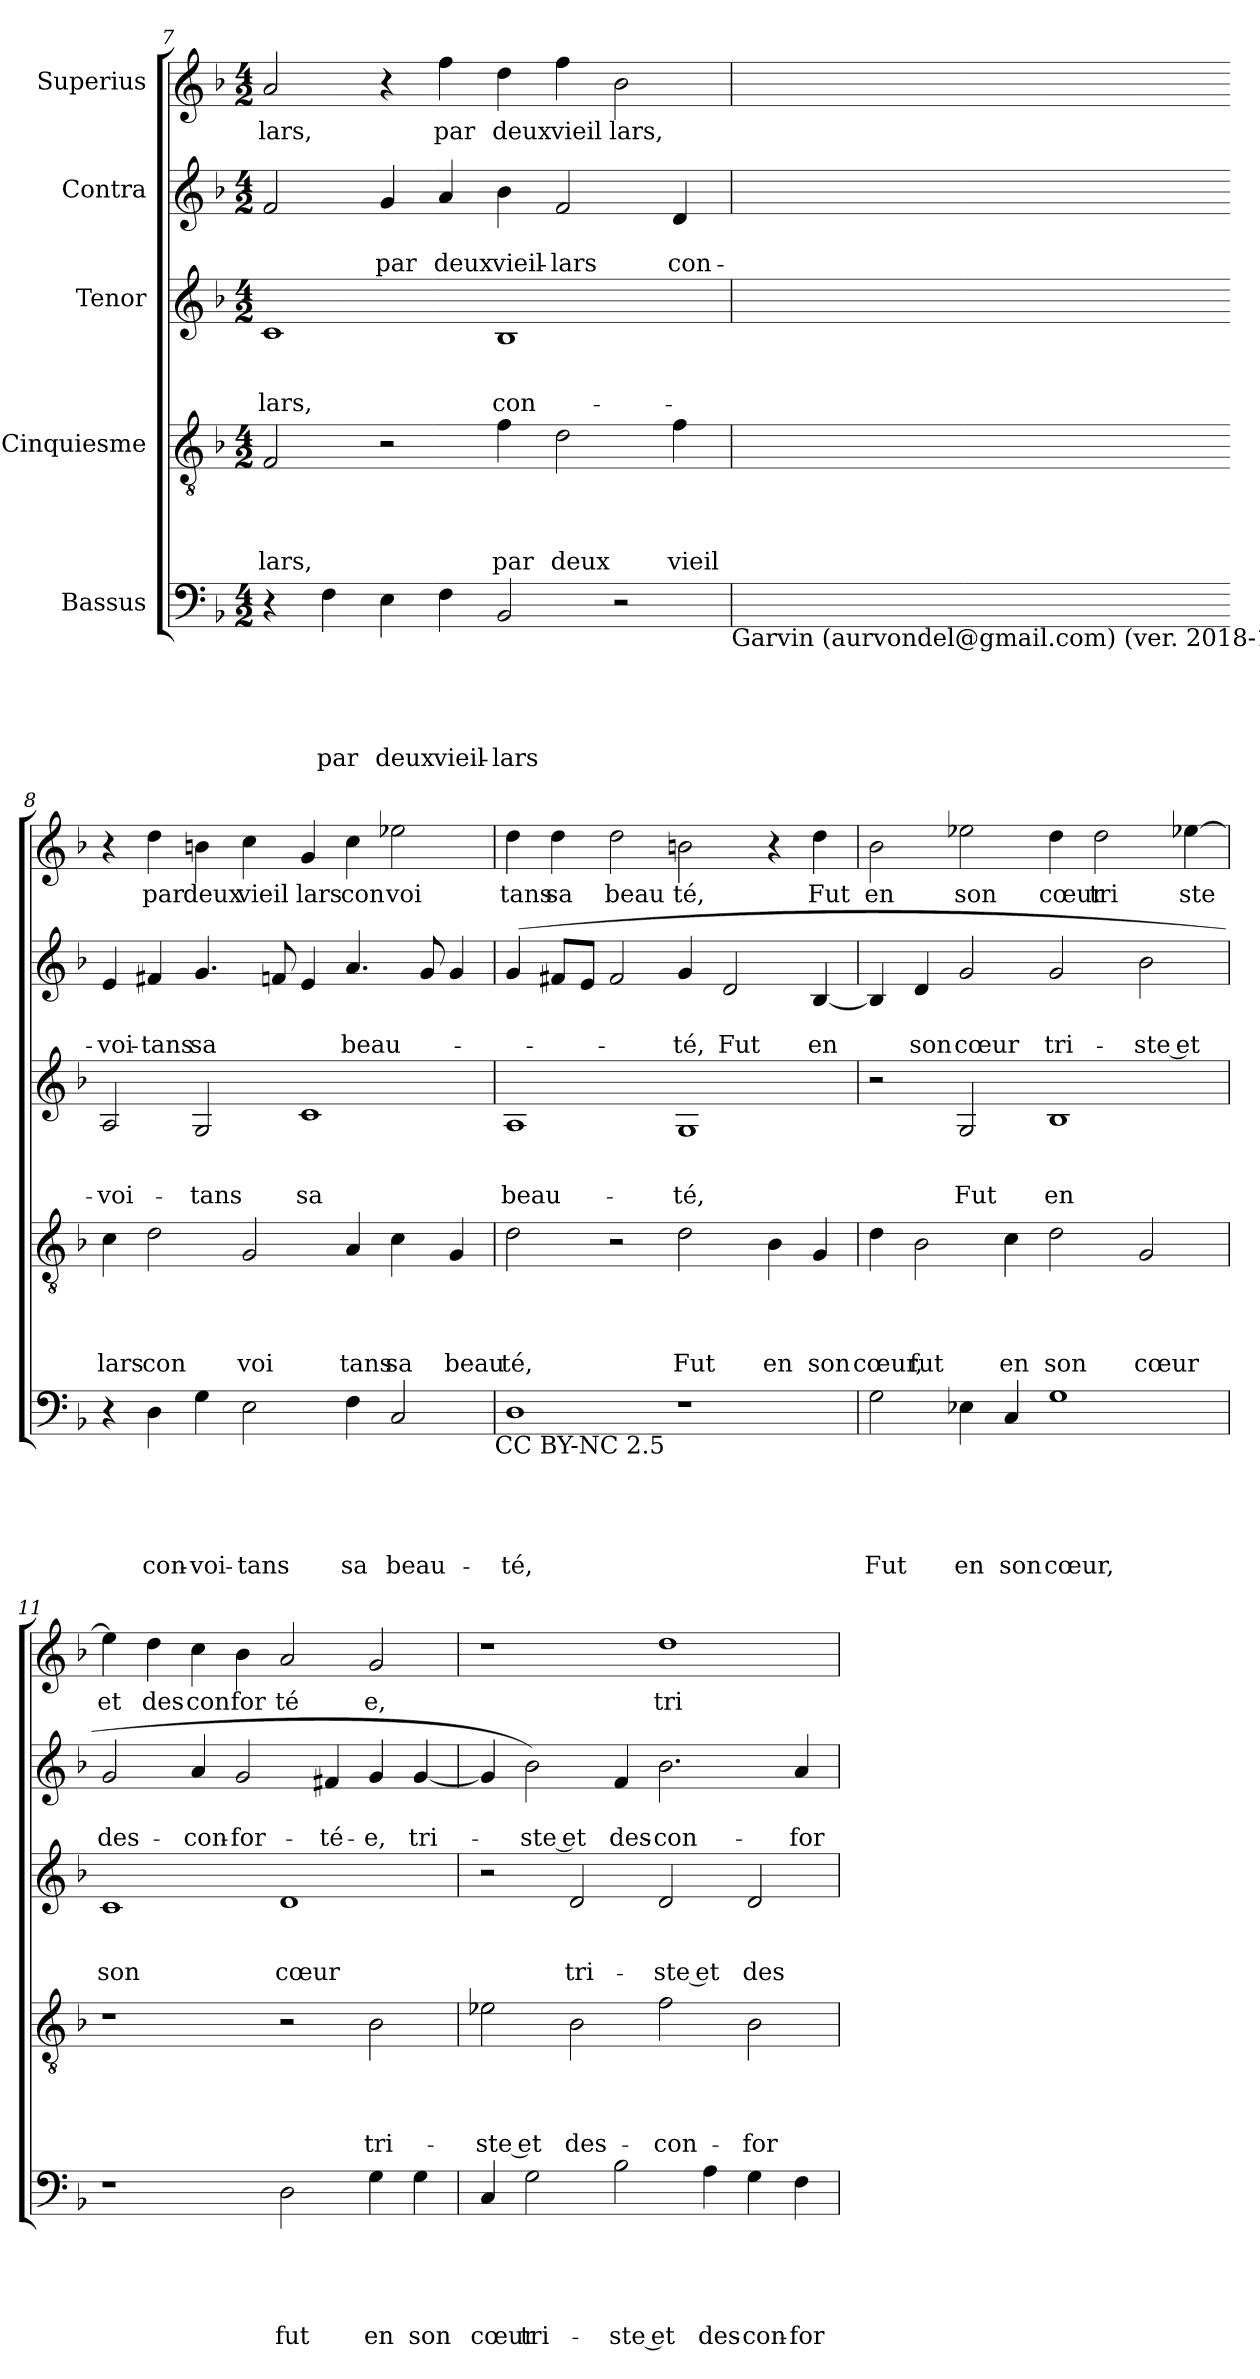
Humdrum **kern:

**kern	**text	**text	**text	**text	**text	**kern	**text	**text	**text	**text	**kern	**text	**text	**text	**kern	**text	**text	**kern	**text
*part5	*part5	*part5	*part5	*part5	*part5	*part4	*part4	*part4	*part4	*part4	*part3	*part3	*part3	*part3	*part2	*part2	*part2	*part1	*part1
*staff5	*staff5	*staff5	*staff5	*staff5	*staff5	*staff4	*staff4	*staff4	*staff4	*staff4	*staff3	*staff3	*staff3	*staff3	*staff2	*staff2	*staff2	*staff1	*staff1
*I"Bassus	*	*	*	*	*	*I"Cinquiesme	*	*	*	*	*I"Tenor	*	*	*	*I"Contra	*	*	*I"Superius	*
*clefF4	*	*	*	*	*	*clefGv2	*	*	*	*	*clefG2	*	*	*	*clefG2	*	*	*clefG2	*
*k[b-]	*	*	*	*	*	*k[b-]	*	*	*	*	*k[b-]	*	*	*	*k[b-]	*	*	*k[b-]	*
*F:	*	*	*	*	*	*F:	*	*	*	*	*F:	*	*	*	*F:	*	*	*F:	*
*M4/2	*	*	*	*	*	*M4/2	*	*	*	*	*M4/2	*	*	*	*M4/2	*	*	*M4/2	*
=7	=7	=7	=7	=7	=7	=7	=7	=7	=7	=7	=7	=7	=7	=7	=7	=7	=7	=7	=7
!	!	!	!	!	!	!	!	!	!	!LO:LY:b	!	!	!	!LO:LY:b	!	!	!	!	!LO:LY:b
4r	.	.	.	.	.	2F/	.	.	.	lars,	1c	.	.	-lars,	2f/	.	.	2a/	lars,
!	!	!	!	!	!LO:LY:b	!	!	!	!	!	!	!	!	!	!	!	!	!	!
4F\	.	.	.	.	par	.	.	.	.	.	.	.	.	.	.	.	.	.	.
!	!	!	!	!	!LO:LY:b	!	!	!	!	!	!	!	!	!	!	!	!LO:LY:b	!	!
4E\	.	.	.	.	deux	2r	.	.	.	.	.	.	.	.	4g/	.	par	4r	.
!	!	!	!	!	!LO:LY:b	!	!	!	!	!	!	!	!	!	!	!	!LO:LY:b	!	!LO:LY:b
4F\	.	.	.	.	vieil-	.	.	.	.	.	.	.	.	.	4a/	.	deux	4ff\	par
!	!	!	!	!	!LO:LY:b	!	!	!	!	!LO:LY:b	!	!	!	!LO:LY:b	!	!	!LO:LY:b	!	!LO:LY:b
2BB-/	.	.	.	.	-lars	4f\	.	.	.	par	1B-	.	.	con-	4b-\	.	vieil-	4dd\	deux
!	!	!	!	!	!	!	!	!	!	!LO:LY:b	!	!	!	!	!	!	!LO:LY:b	!	!LO:LY:b
.	.	.	.	.	.	2d\	.	.	.	deux	.	.	.	.	2f/	.	-lars	4ff\	vieil
!	!	!	!	!	!	!	!	!	!	!	!	!	!	!	!	!	!	!	!LO:LY:b
2r	.	.	.	.	.	.	.	.	.	.	.	.	.	.	.	.	.	2b-\	lars,
!	!	!	!	!	!	!	!	!	!	!LO:LY:b	!	!	!	!	!	!	!LO:LY:b	!	!
.	.	.	.	.	.	4f\	.	.	.	vieil	.	.	.	.	4d/	.	con-	.	.
!LO:TX:b:t=Garvin (aurvondel@gmail.com) (ver. 2018-12-02)	!	!	!	!	!	!	!	!	!	!	!	!	!	!	!	!	!	!	!
=8	=8	=8	=8	=8	=8	=8	=8	=8	=8	=8	=8	=8	=8	=8	=8	=8	=8	=8	=8
!	!	!	!	!	!	!	!	!	!	!LO:LY:b	!	!	!	!LO:LY:b	!	!	!LO:LY:b	!	!
4r	.	.	.	.	.	4c\	.	.	.	lars	2A/	.	.	-voi-	4e/	.	-voi-	4r	.
!	!	!	!	!	!LO:LY:b	!	!	!	!	!LO:LY:b	!	!	!	!	!	!	!LO:LY:b	!	!LO:LY:b
4D\	.	.	.	.	con-	2d\	.	.	.	con	.	.	.	.	4f#X/	.	-tans	4dd\	par
!	!	!	!	!	!LO:LY:b	!	!	!	!	!	!	!	!	!LO:LY:b	!	!	!LO:LY:b	!	!LO:LY:b
4G\	.	.	.	.	-voi-	.	.	.	.	.	2G/	.	.	-tans	4.g/	.	sa	4bn\	deux
!	!	!	!	!	!LO:LY:b	!	!	!	!	!LO:LY:b	!	!	!	!	!	!	!	!	!LO:LY:b
2E\	.	.	.	.	-tans	2G/	.	.	.	voi	.	.	.	.	.	.	.	4cc\	vieil
.	.	.	.	.	.	.	.	.	.	.	.	.	.	.	8fn/	.	.	.	.
!	!	!	!	!	!	!	!	!	!	!	!	!	!	!LO:LY:b	!	!	!	!	!LO:LY:b
.	.	.	.	.	.	.	.	.	.	.	1c	.	.	sa	4e/	.	.	4g/	lars
!	!	!	!	!	!LO:LY:b	!	!	!	!	!LO:LY:b	!	!	!	!	!	!	!LO:LY:b	!	!LO:LY:b
4F\	.	.	.	.	sa	4A/	.	.	.	tans	.	.	.	.	4.a/	.	beau-	4cc\	con
!	!	!	!	!	!LO:LY:b	!	!	!	!	!LO:LY:b	!	!	!	!	!	!	!	!	!LO:LY:b
2C/	.	.	.	.	beau-	4c\	.	.	.	sa	.	.	.	.	.	.	.	2ee-X\	voi
.	.	.	.	.	.	.	.	.	.	.	.	.	.	.	8g/	.	.	.	.
!	!	!	!	!	!	!	!	!	!	!LO:LY:b	!	!	!	!	!	!	!	!	!
.	.	.	.	.	.	4G/	.	.	.	beau	.	.	.	.	4g/	.	.	.	.
!LO:TX:b:t=CC BY-NC 2.5	!	!	!	!	!	!	!	!	!	!	!	!	!	!	!	!	!	!	!
!!LO:PB:g=z
=9	=9	=9	=9	=9	=9	=9	=9	=9	=9	=9	=9	=9	=9	=9	=9	=9	=9	=9	=9
!	!	!	!	!	!LO:LY:b	!	!	!	!	!LO:LY:b	!	!	!	!LO:LY:b	!	!	!	!	!LO:LY:b
1D	.	.	.	.	-té,	2d\	.	.	.	té,	1A	.	.	beau-	(<4g/	.	.	4dd\	tans
!	!	!	!	!	!	!	!	!	!	!	!	!	!	!	!	!	!	!	!LO:LY:b
.	.	.	.	.	.	.	.	.	.	.	.	.	.	.	8f#/L	.	.	4dd\	sa
.	.	.	.	.	.	.	.	.	.	.	.	.	.	.	8e/J	.	.	.	.
!	!	!	!	!	!	!	!	!	!	!	!	!	!	!	!	!	!	!	!LO:LY:b
.	.	.	.	.	.	2r	.	.	.	.	.	.	.	.	2f#/	.	.	2dd\	beau
!	!	!	!	!	!	!	!	!	!	!LO:LY:b	!	!	!	!LO:LY:b	!	!	!LO:LY:b	!	!LO:LY:b
1r	.	.	.	.	.	2d\	.	.	.	Fut	1G	.	.	-té,	4g/	.	-té,	2bn\	té,
!	!	!	!	!	!	!	!	!	!	!	!	!	!	!	!	!	!LO:LY:b	!	!
.	.	.	.	.	.	.	.	.	.	.	.	.	.	.	2d/	.	Fut	.	.
!	!	!	!	!	!	!	!	!	!	!LO:LY:b	!	!	!	!	!	!	!	!	!
.	.	.	.	.	.	4B-\	.	.	.	en	.	.	.	.	.	.	.	4r	.
!	!	!	!	!	!	!	!	!	!	!LO:LY:b	!	!	!	!	!	!	!LO:LY:b	!	!LO:LY:b
.	.	.	.	.	.	4G/	.	.	.	son	.	.	.	.	[<4B-/	.	en	4dd\	Fut
=10	=10	=10	=10	=10	=10	=10	=10	=10	=10	=10	=10	=10	=10	=10	=10	=10	=10	=10	=10
!	!	!	!	!	!LO:LY:b	!	!	!	!	!LO:LY:b	!	!	!	!	!	!	!	!	!LO:LY:b
2G\	.	.	.	.	Fut	4d\	.	.	.	cœur,	2r	.	.	.	4B-/]	.	.	2b-\	en
!	!	!	!	!	!	!	!	!	!	!LO:LY:b	!	!	!	!	!	!	!LO:LY:b	!	!
.	.	.	.	.	.	2B-\	.	.	.	fut	.	.	.	.	4d/	.	son	.	.
!	!	!	!	!	!LO:LY:b	!	!	!	!	!	!	!	!	!LO:LY:b	!	!	!LO:LY:b	!	!LO:LY:b
4E-X\	.	.	.	.	en	.	.	.	.	.	2G/	.	.	Fut	2g/	.	cœur	2ee-\	son
!	!	!	!	!	!LO:LY:b	!	!	!	!	!LO:LY:b	!	!	!	!	!	!	!	!	!
4C/	.	.	.	.	son	4c\	.	.	.	en	.	.	.	.	.	.	.	.	.
!	!	!	!	!	!LO:LY:b	!	!	!	!	!LO:LY:b	!	!	!	!LO:LY:b	!	!	!LO:LY:b	!	!LO:LY:b
1G	.	.	.	.	cœur,	2d\	.	.	.	son	1B-	.	.	en	2g/	.	tri-	4dd\	cœur
!	!	!	!	!	!	!	!	!	!	!	!	!	!	!	!	!	!	!	!LO:LY:b
.	.	.	.	.	.	.	.	.	.	.	.	.	.	.	.	.	.	2dd\	tri
!	!	!	!	!	!	!	!	!	!	!LO:LY:b	!	!	!	!	!	!	!LO:LY:b:rj	!	!
.	.	.	.	.	.	2G/	.	.	.	cœur	.	.	.	.	2b-\	.	-ste et	.	.
!	!	!	!	!	!	!	!	!	!	!	!	!	!	!	!	!	!	!	!LO:LY:b
.	.	.	.	.	.	.	.	.	.	.	.	.	.	.	.	.	.	[>4ee-X\	ste
=11	=11	=11	=11	=11	=11	=11	=11	=11	=11	=11	=11	=11	=11	=11	=11	=11	=11	=11	=11
!	!	!	!	!	!	!	!	!	!	!	!	!	!	!LO:LY:b	!	!	!LO:LY:b	!	!LO:LY:b:rj
1r	.	.	.	.	.	1r	.	.	.	.	1c	.	.	son	2g/	.	des-	4ee-\]	et
!	!	!	!	!	!	!	!	!	!	!	!	!	!	!	!	!	!	!	!LO:LY:b
.	.	.	.	.	.	.	.	.	.	.	.	.	.	.	.	.	.	4dd\	des
!	!	!	!	!	!	!	!	!	!	!	!	!	!	!	!	!	!LO:LY:b	!	!LO:LY:b
.	.	.	.	.	.	.	.	.	.	.	.	.	.	.	4a/	.	-con-	4cc\	con
!	!	!	!	!	!	!	!	!	!	!	!	!	!	!	!	!	!LO:LY:b	!	!LO:LY:b
.	.	.	.	.	.	.	.	.	.	.	.	.	.	.	2g/	.	-for-	4b-\	for
!	!	!	!	!	!LO:LY:b	!	!	!	!	!	!	!	!	!LO:LY:b	!	!	!	!	!LO:LY:b
2D\	.	.	.	.	fut	2r	.	.	.	.	1d	.	.	cœur	.	.	.	2a/	té
!	!	!	!	!	!	!	!	!	!	!	!	!	!	!	!	!	!LO:LY:b	!	!
.	.	.	.	.	.	.	.	.	.	.	.	.	.	.	4f#/	.	-té-	.	.
!	!	!	!	!	!LO:LY:b	!	!	!	!	!LO:LY:b	!	!	!	!	!	!	!LO:LY:b	!	!LO:LY:b
4G\	.	.	.	.	en	2B-\	.	.	.	tri-	.	.	.	.	4g/	.	-e,	2g/	e,
!	!	!	!	!	!LO:LY:b	!	!	!	!	!	!	!	!	!	!	!	!LO:LY:b	!	!
4G\	.	.	.	.	son	.	.	.	.	.	.	.	.	.	[<4g/	.	tri-	.	.
=12	=12	=12	=12	=12	=12	=12	=12	=12	=12	=12	=12	=12	=12	=12	=12	=12	=12	=12	=12
!	!	!	!	!	!LO:LY:b	!	!	!	!	!LO:LY:b:rj	!	!	!	!	!	!	!	!	!
4C/	.	.	.	.	cœur	2e-X\	.	.	.	-ste et	2r	.	.	.	4g/]	.	.	1r	.
!	!	!	!	!	!LO:LY:b	!	!	!	!	!	!	!	!	!	!	!	!LO:LY:b:rj	!	!
2G\	.	.	.	.	tri-	.	.	.	.	.	.	.	.	.	2b-\)	.	-ste et	.	.
!	!	!	!	!	!	!	!	!	!	!LO:LY:b	!	!	!	!LO:LY:b	!	!	!	!	!
.	.	.	.	.	.	2B-\	.	.	.	des-	2d/	.	.	tri-	.	.	.	.	.
!	!	!	!	!	!LO:LY:b:rj	!	!	!	!	!	!	!	!	!	!	!	!LO:LY:b	!	!
2B-\	.	.	.	.	-ste et	.	.	.	.	.	.	.	.	.	4f/	.	des-	.	.
!	!	!	!	!	!	!	!	!	!	!LO:LY:b	!	!	!	!LO:LY:b:rj	!	!	!LO:LY:b	!	!LO:LY:b
.	.	.	.	.	.	2f\	.	.	.	-con-	2d/	.	.	-ste et	2.b-\	.	-con-	1dd	tri
!	!	!	!	!	!LO:LY:b	!	!	!	!	!	!	!	!	!	!	!	!	!	!
4A\	.	.	.	.	des-	.	.	.	.	.	.	.	.	.	.	.	.	.	.
!	!	!	!	!	!LO:LY:b	!	!	!	!	!LO:LY:b	!	!	!	!LO:LY:b	!	!	!	!	!
4G\	.	.	.	.	-con-	2B-\	.	.	.	-for-	2d/	.	.	des-	.	.	.	.	.
!	!	!	!	!	!LO:LY:b	!	!	!	!	!	!	!	!	!	!	!	!LO:LY:b	!	!
4F\	.	.	.	.	-for-	.	.	.	.	.	.	.	.	.	4a/	.	-for-	.	.
=	=	=	=	=	=	=	=	=	=	=	=	=	=	=	=	=	=	=	=
*-	*-	*-	*-	*-	*-	*-	*-	*-	*-	*-	*-	*-	*-	*-	*-	*-	*-	*-	*-
